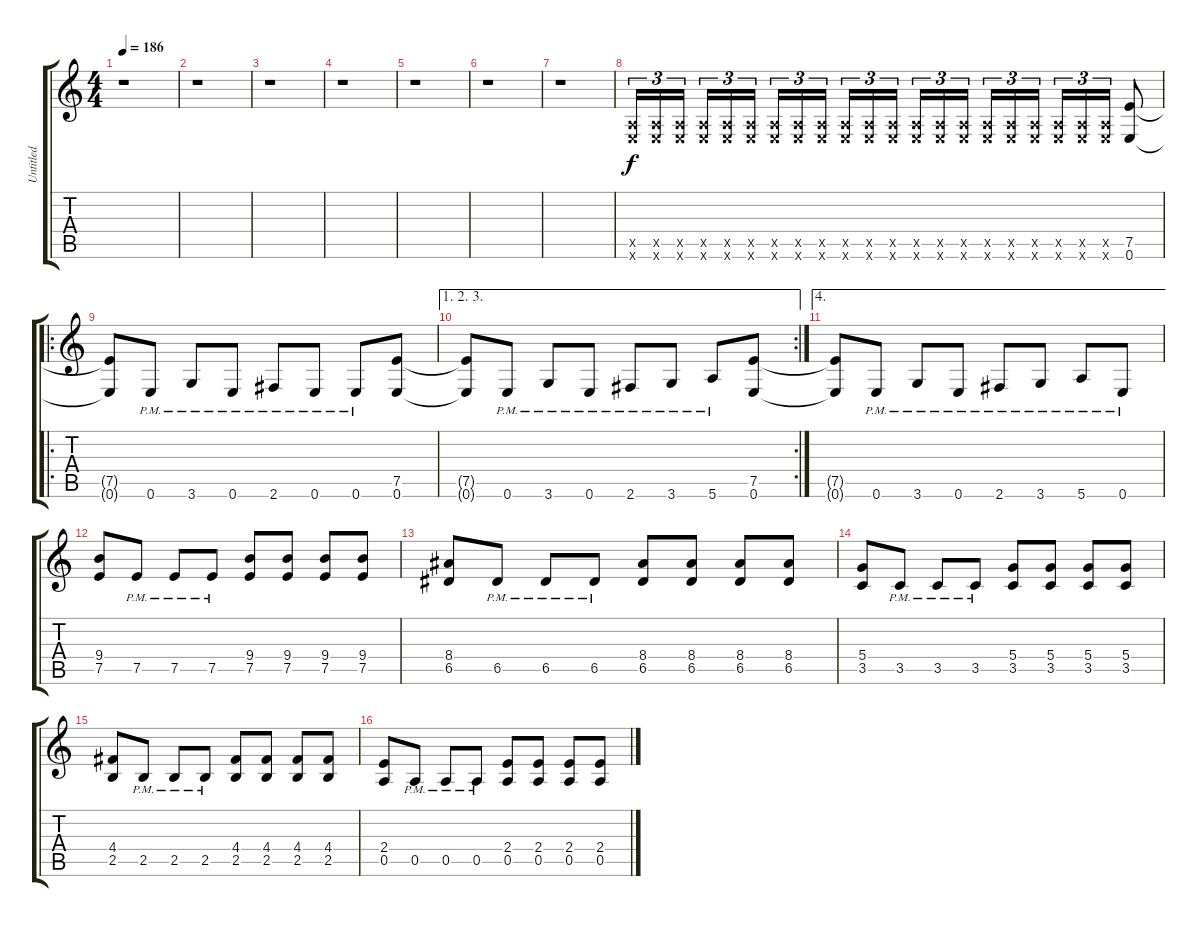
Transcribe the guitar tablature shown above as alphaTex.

\track ("Untitled" "Untitled") {instrument distortionguitar}
\staff {score tabs}
\tuning (E4 B3 G3 D3 A2 E2) {hide}
\ts (4 4)
\tempo 186
\clef g2
\ks c
r.1{dy f instrument distortionguitar} |
r.1 |
r.1 |
r.1 |
r.1 |
r.1 |
r.1 |
(0.5{x} 0.6{x}).16{tu (3 2)} (0.5{x} 0.6{x}).16{tu (3 2)} (0.5{x} 0.6{x}).16{tu (3 2) beam splitsecondary} (0.5{x} 0.6{x}).16{tu (3 2)} (0.5{x} 0.6{x}).16{tu (3 2)} (0.5{x} 0.6{x}).16{tu (3 2)} (0.5{x} 0.6{x}).16{tu (3 2)} (0.5{x} 0.6{x}).16{tu (3 2)} (0.5{x} 0.6{x}).16{tu (3 2) beam splitsecondary} (0.5{x} 0.6{x}).16{tu (3 2)} (0.5{x} 0.6{x}).16{tu (3 2)} (0.5{x} 0.6{x}).16{tu (3 2)} (0.5{x} 0.6{x}).16{tu (3 2)} (0.5{x} 0.6{x}).16{tu (3 2)} (0.5{x} 0.6{x}).16{tu (3 2) beam splitsecondary} (0.5{x} 0.6{x}).16{tu (3 2)} (0.5{x} 0.6{x}).16{tu (3 2)} (0.5{x} 0.6{x}).16{tu (3 2)} (0.5{x} 0.6{x}).16{tu (3 2)} (0.5{x} 0.6{x}).16{tu (3 2)} (0.5{x} 0.6{x}).16{tu (3 2)} (7.5 0.6).8 |
\ro
(7.5{t} 0.6{t}).8 0.6{pm}.8 3.6{pm}.8 0.6{pm}.8 2.6{pm}.8 0.6{pm}.8 0.6{pm}.8 (7.5 0.6).8 |
\ae (1 2 3)
\rc 2
(7.5{t} 0.6{t}).8 0.6{pm}.8 3.6{pm}.8 0.6{pm}.8 2.6{pm}.8 3.6{pm}.8 5.6{pm}.8 (7.5 0.6).8 |
\ae 4
(7.5{t} 0.6{t}).8 0.6{pm}.8 3.6{pm}.8 0.6{pm}.8 2.6{pm}.8 3.6{pm}.8 5.6{pm}.8 0.6{pm}.8 |
(9.4 7.5).8 7.5{pm}.8 7.5{pm}.8 7.5{pm}.8 (9.4 7.5).8 (9.4 7.5).8 (9.4 7.5).8 (9.4 7.5).8 |
(8.4 6.5).8 6.5{pm}.8 6.5{pm}.8 6.5{pm}.8 (8.4 6.5).8 (8.4 6.5).8 (8.4 6.5).8 (8.4 6.5).8 |
(5.4 3.5).8 3.5{pm}.8 3.5{pm}.8 3.5{pm}.8 (5.4 3.5).8 (5.4 3.5).8 (5.4 3.5).8 (5.4 3.5).8 |
(4.4 2.5).8 2.5{pm}.8 2.5{pm}.8 2.5{pm}.8 (4.4 2.5).8 (4.4 2.5).8 (4.4 2.5).8 (4.4 2.5).8 |
(2.4 0.5).8 0.5{pm}.8 0.5{pm}.8 0.5{pm}.8 (2.4 0.5).8 (2.4 0.5).8 (2.4 0.5).8 (2.4 0.5).8
